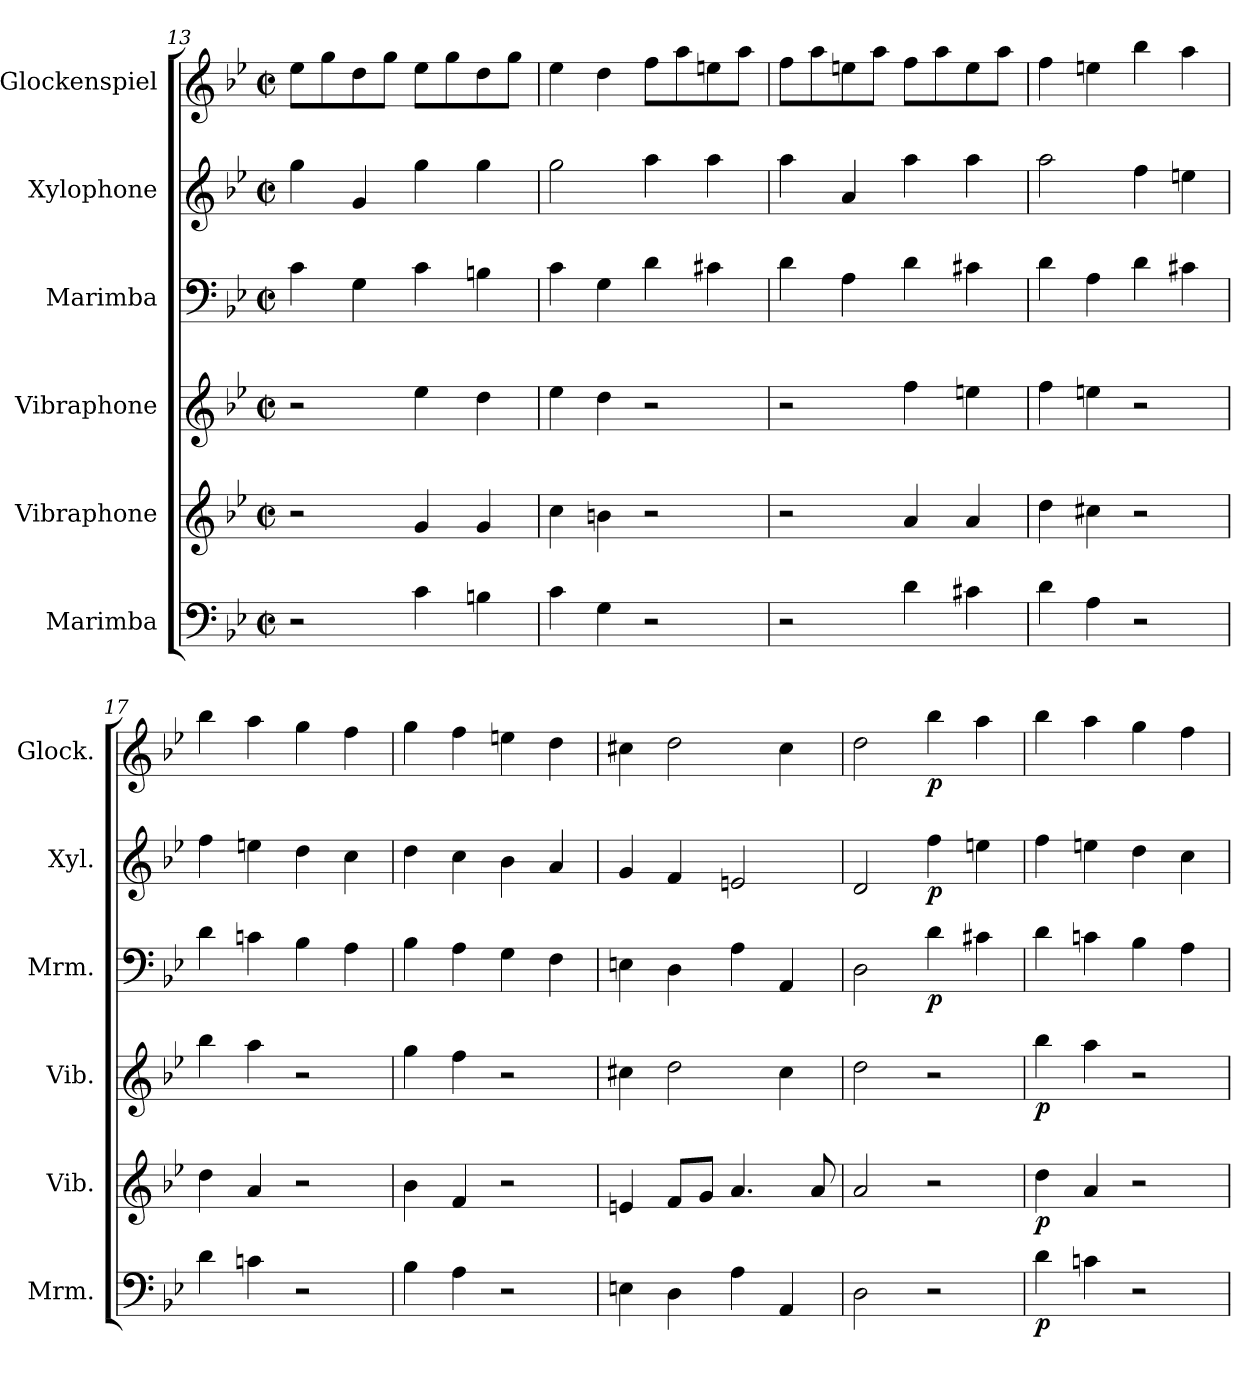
**kern	**dynam	**kern	**dynam	**kern	**dynam	**kern	**dynam	**kern	**dynam	**kern	**dynam
*part6	*part6	*part5	*part5	*part4	*part4	*part3	*part3	*part2	*part2	*part1	*part1
*staff6	*staff6	*staff5	*staff5	*staff4	*staff4	*staff3	*staff3	*staff2	*staff2	*staff1	*staff1
*I"Marimba	*	*I"Vibraphone	*	*I"Vibraphone	*	*I"Marimba	*	*I"Xylophone	*	*I"Glockenspiel	*
*I'Mrm.	*	*I'Vib.	*	*I'Vib.	*	*I'Mrm.	*	*I'Xyl.	*	*I'Glock.	*
*clefF4	*	*clefG2	*	*clefG2	*	*clefF4	*	*clefG2	*	*clefG2	*
*	*	*	*	*	*	*	*	*ITrd-7c-12	*	*ITrd-14c-24	*
*k[b-e-]	*	*k[b-e-]	*	*k[b-e-]	*	*k[b-e-]	*	*k[b-e-]	*	*k[b-e-]	*
*M2/2	*	*M2/2	*	*M2/2	*	*M2/2	*	*M2/2	*	*M2/2	*
*met(c|)	*	*met(c|)	*	*met(c|)	*	*met(c|)	*	*met(c|)	*	*met(c|)	*
=13	=13	=13	=13	=13	=13	=13	=13	=13	=13	=13	=13
2r	.	2r	.	2r	.	4c\	.	4ggg\	.	8eeee-\L	.
.	.	.	.	.	.	.	.	.	.	8gggg\	.
.	.	.	.	.	.	4G\	.	4gg/	.	8dddd\	.
.	.	.	.	.	.	.	.	.	.	8gggg\J	.
4c\	.	4g/	.	4ee-\	.	4c\	.	4ggg\	.	8eeee-\L	.
.	.	.	.	.	.	.	.	.	.	8gggg\	.
4Bn\	.	4g/	.	4dd\	.	4Bn\	.	4ggg\	.	8dddd\	.
.	.	.	.	.	.	.	.	.	.	8gggg\J	.
=14	=14	=14	=14	=14	=14	=14	=14	=14	=14	=14	=14
4c\	.	4cc\	.	4ee-\	.	4c\	.	2ggg\	.	4eeee-\	.
4G\	.	4bn\	.	4dd\	.	4G\	.	.	.	4dddd\	.
2r	.	2r	.	2r	.	4d\	.	4aaa\	.	8ffff\L	.
.	.	.	.	.	.	.	.	.	.	8aaaa\	.
.	.	.	.	.	.	4c#X\	.	4aaa\	.	8eeeen\	.
.	.	.	.	.	.	.	.	.	.	8aaaa\J	.
=15	=15	=15	=15	=15	=15	=15	=15	=15	=15	=15	=15
2r	.	2r	.	2r	.	4d\	.	4aaa\	.	8ffff\L	.
.	.	.	.	.	.	.	.	.	.	8aaaa\	.
.	.	.	.	.	.	4A\	.	4aa/	.	8eeeen\	.
.	.	.	.	.	.	.	.	.	.	8aaaa\J	.
4d\	.	4a/	.	4ff\	.	4d\	.	4aaa\	.	8ffff\L	.
.	.	.	.	.	.	.	.	.	.	8aaaa\	.
4c#X\	.	4a/	.	4een\	.	4c#X\	.	4aaa\	.	8eeee\	.
.	.	.	.	.	.	.	.	.	.	8aaaa\J	.
=16	=16	=16	=16	=16	=16	=16	=16	=16	=16	=16	=16
4d\	.	4dd\	.	4ff\	.	4d\	.	2aaa\	.	4ffff\	.
4A\	.	4cc#X\	.	4een\	.	4A\	.	.	.	4eeeen\	.
2r	.	2r	.	2r	.	4d\	.	4fff\	.	4bbbb-\	.
.	.	.	.	.	.	4c#X\	.	4eeen\	.	4aaaa\	.
=17	=17	=17	=17	=17	=17	=17	=17	=17	=17	=17	=17
4d\	.	4dd\	.	4bb-\	.	4d\	.	4fff\	.	4bbbb-\	.
4cn\	.	4a/	.	4aa\	.	4cn\	.	4eeen\	.	4aaaa\	.
2r	.	2r	.	2r	.	4B-\	.	4ddd\	.	4gggg\	.
.	.	.	.	.	.	4A\	.	4ccc\	.	4ffff\	.
!!LO:PB:g=z
=18	=18	=18	=18	=18	=18	=18	=18	=18	=18	=18	=18
4B-\	.	4b-\	.	4gg\	.	4B-\	.	4ddd\	.	4gggg\	.
4A\	.	4f/	.	4ff\	.	4A\	.	4ccc\	.	4ffff\	.
2r	.	2r	.	2r	.	4G\	.	4bb-\	.	4eeeen\	.
.	.	.	.	.	.	4F\	.	4aa/	.	4dddd\	.
=19	=19	=19	=19	=19	=19	=19	=19	=19	=19	=19	=19
4En\	.	4en/	.	4cc#X\	.	4En\	.	4gg/	.	4cccc#X\	.
4D\	.	8f/L	.	2dd\	.	4D\	.	4ff/	.	2dddd\	.
.	.	8g/J	.	.	.	.	.	.	.	.	.
4A\	.	4.a/	.	.	.	4A\	.	2een/	.	.	.
4AA/	.	.	.	4cc#\	.	4AA/	.	.	.	4cccc#\	.
.	.	8a/	.	.	.	.	.	.	.	.	.
=20	=20	=20	=20	=20	=20	=20	=20	=20	=20	=20	=20
2D\	.	2a/	.	2dd\	.	2D\	.	2dd/	.	2dddd\	.
!	!	!	!	!	!	!	!LO:DY:b	!	!LO:DY:b	!	!LO:DY:b
2r	.	2r	.	2r	.	4d\	p	4fff\	p	4bbbb-\	p
.	.	.	.	.	.	4c#X\	.	4eeen\	.	4aaaa\	.
=21	=21	=21	=21	=21	=21	=21	=21	=21	=21	=21	=21
!	!LO:DY:b	!	!LO:DY:b	!	!LO:DY:b	!	!	!	!	!	!
4d\	p	4dd\	p	4bb-\	p	4d\	.	4fff\	.	4bbbb-\	.
4cn\	.	4a/	.	4aa\	.	4cn\	.	4eeen\	.	4aaaa\	.
2r	.	2r	.	2r	.	4B-\	.	4ddd\	.	4gggg\	.
.	.	.	.	.	.	4A\	.	4ccc\	.	4ffff\	.
=	=	=	=	=	=	=	=	=	=	=	=
*-	*-	*-	*-	*-	*-	*-	*-	*-	*-	*-	*-
